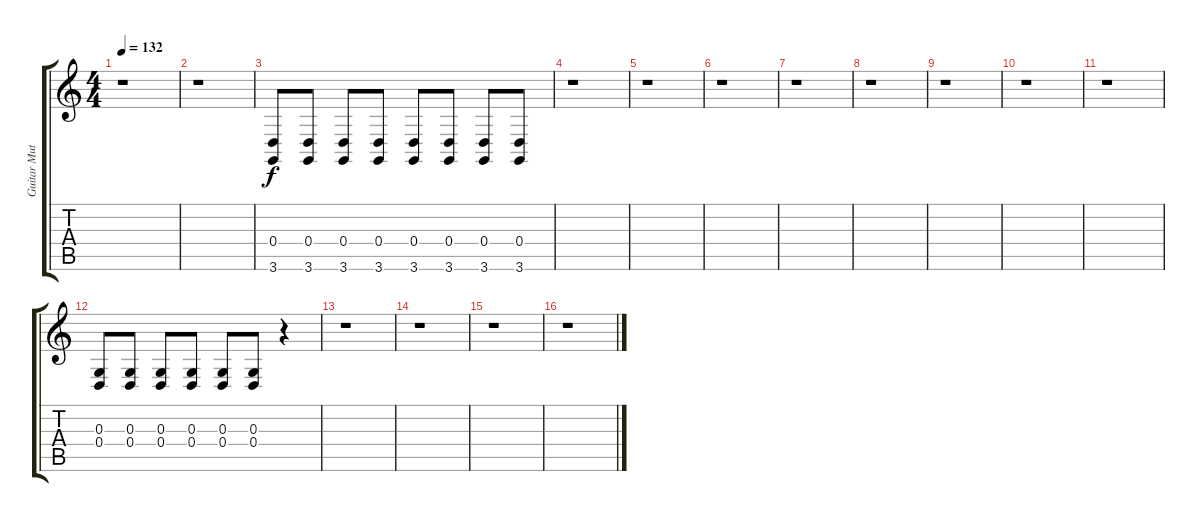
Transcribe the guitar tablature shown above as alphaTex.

\track ("Guitar Muted" "Guitar Mut") {instrument pad3polysynth}
\staff {score tabs}
\tuning (E4 B3 G3 D3 A2 E2) {hide}
\ts (4 4)
\tempo 132
\clef g2
\ks c
r.1{dy f} |
r.1 |
(0.4 3.6).8 (0.4 3.6).8 (0.4 3.6).8 (0.4 3.6).8 (0.4 3.6).8 (0.4 3.6).8 (0.4 3.6).8 (0.4 3.6).8 |
r.1 |
r.1 |
r.1 |
r.1 |
r.1 |
r.1 |
r.1 |
r.1 |
(0.3 0.4).8 (0.3 0.4).8 (0.3 0.4).8 (0.3 0.4).8 (0.3 0.4).8 (0.3 0.4).8 r.4 |
r.1 |
r.1 |
r.1 |
r.1
